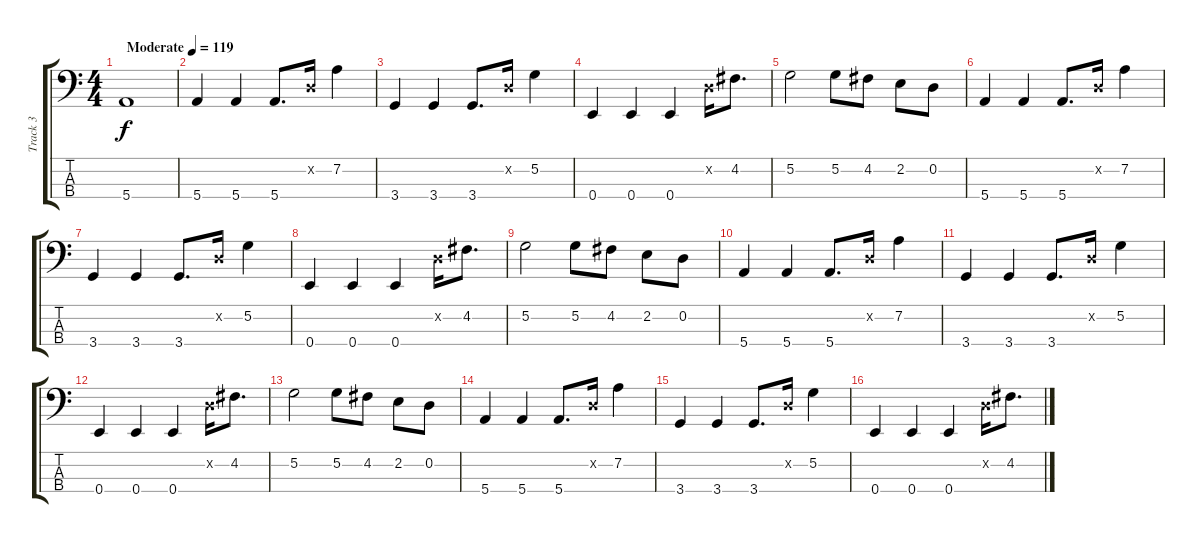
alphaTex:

\track ("Track 3" "Track 3") {instrument electricbassfinger}
\staff {score tabs}
\tuning (G2 D2 A1 E1) {hide}
\ts (4 4)
\tempo (119 "Moderate")
\clef f4
\ks c
5.4.1{dy f instrument electricbassfinger} |
5.4.4 5.4.4 5.4.8{d} 0.2{x}.16 7.2.4 |
3.4.4 3.4.4 3.4.8{d} 0.2{x}.16 5.2.4 |
0.4.4 0.4.4 0.4.4 0.2{x}.16 4.2.8{d} |
5.2.2 5.2.8 4.2.8 2.2.8 0.2.8 |
5.4.4 5.4.4 5.4.8{d} 0.2{x}.16 7.2.4 |
3.4.4 3.4.4 3.4.8{d} 0.2{x}.16 5.2.4 |
0.4.4 0.4.4 0.4.4 0.2{x}.16 4.2.8{d} |
5.2.2 5.2.8 4.2.8 2.2.8 0.2.8 |
5.4.4 5.4.4 5.4.8{d} 0.2{x}.16 7.2.4 |
3.4.4 3.4.4 3.4.8{d} 0.2{x}.16 5.2.4 |
0.4.4 0.4.4 0.4.4 0.2{x}.16 4.2.8{d} |
5.2.2 5.2.8 4.2.8 2.2.8 0.2.8 |
5.4.4 5.4.4 5.4.8{d} 0.2{x}.16 7.2.4 |
3.4.4 3.4.4 3.4.8{d} 0.2{x}.16 5.2.4 |
0.4.4 0.4.4 0.4.4 0.2{x}.16 4.2.8{d}
